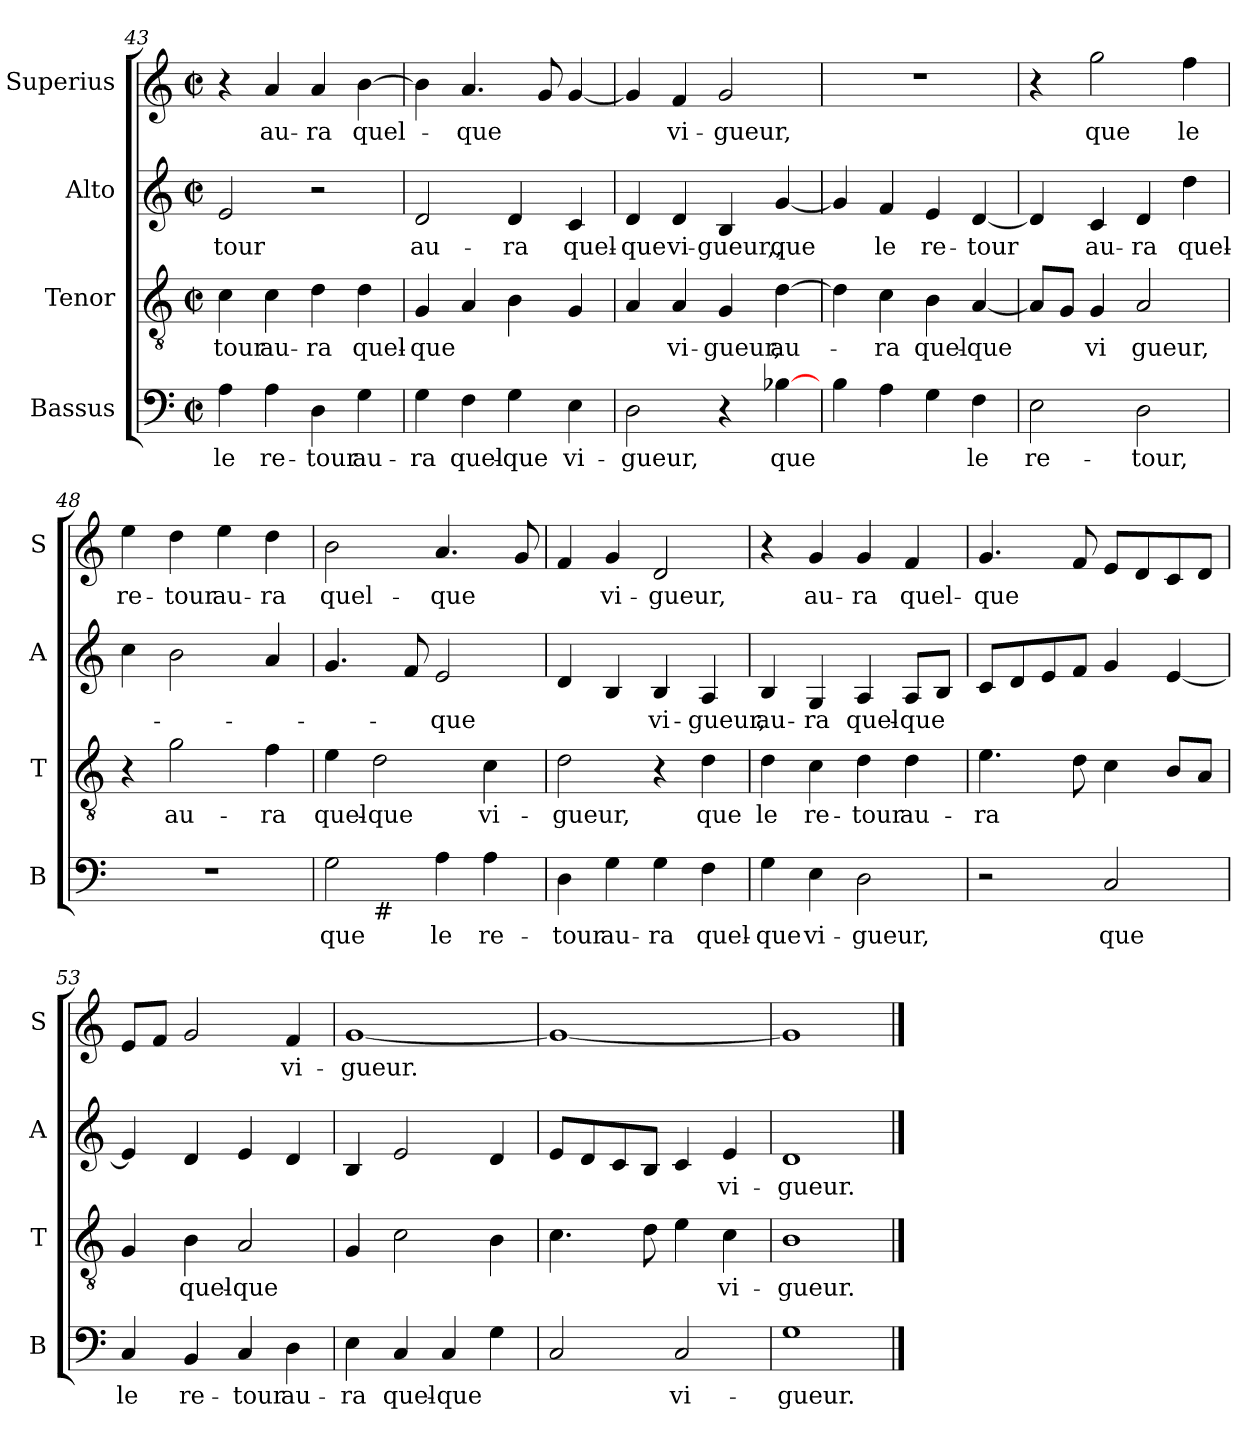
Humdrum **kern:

**kern	**text	**kern	**text	**kern	**text	**kern	**text
*part4	*part4	*part3	*part3	*part2	*part2	*part1	*part1
*staff4	*staff4	*staff3	*staff3	*staff2	*staff2	*staff1	*staff1
*I"Bassus	*	*I"Tenor	*	*I"Alto	*	*I"Superius	*
*I'B	*	*I'T	*	*I'A	*	*I'S	*
*clefF4	*	*clefGv2	*	*clefG2	*	*clefG2	*
*k[]	*	*k[]	*	*k[]	*	*k[]	*
*C:	*	*C:	*	*C:	*	*C:	*
*M2/2	*	*M2/2	*	*M2/2	*	*M2/2	*
*met(c|)	*	*met(c|)	*	*met(c|)	*	*met(c|)	*
=43	=43	=43	=43	=43	=43	=43	=43
4A\	le	4c\	-tour	2e/	-tour	4r	.
4A\	re-	4c\	au-	.	.	4a/	au-
4D\	-tour	4d\	-ra	2r	.	4a/	-ra
4G\	au-	4d\	quel-	.	.	[4b\	quel-
=44	=44	=44	=44	=44	=44	=44	=44
4G\	-ra	4G/	-que	2d/	au-	4b\]	.
4F\	quel-	4A/	.	.	.	4.a/	-que
4G\	-que	4B\	.	4d/	-ra	.	.
.	.	.	.	.	.	8g/	.
4E\	vi-	4G/	.	4c/	quel-	[4g/	.
=45	=45	=45	=45	=45	=45	=45	=45
2D\	-gueur,	4A/	.	4d/	-que	4g/]	.
.	.	4A/	vi-	4d/	vi-	4f/	vi-
4r	.	4G/	-gueur,	4B/	-gueur,,	2g/	-gueur,
[4B-X\	que	[4d\	au-	[4g/	que	.	.
=46	=46	=46	=46	=46	=46	=46	=46
4B\	.	4d\]	.	4g/]	.	1r	.
4A\	.	4c\	-ra	4f/	le	.	.
4G\	.	4B\	quel-	4e/	re-	.	.
4F\	le	[4A/	-que	[4d/	-tour	.	.
!!LO:PB:g=z
=47	=47	=47	=47	=47	=47	=47	=47
2E\	re-	8A/L]	.	4d/]	.	4r	.
.	.	8G/J	.	.	.	.	.
.	.	4G/	vi	4c/	au-	2gg\	que
2D\	-tour,	2A/	gueur,	4d/	-ra	.	.
.	.	.	.	4dd\	quel-	4ff\	le
=48	=48	=48	=48	=48	=48	=48	=48
1r	.	4r	.	4cc\	.	4ee\	re-
.	.	2g\	au-	2b\	.	4dd\	-tour
.	.	.	.	.	.	4ee\	au-
.	.	4f\	-ra	4a/	.	4dd\	-ra
=49	=49	=49	=49	=49	=49	=49	=49
*^	*	*	*	*	*	*	*
2G\	4ryy	que	4e\	quel-	4.g/	.	2b\	quel-
!	!LO:TX:b:t=#	!	!	!	!	!	!	!
.	2.ryy	.	2d\	-que	.	.	.	.
.	.	.	.	.	8f/	.	.	.
4A\	.	le	.	.	2e/	-que	4.a/	-que
4A\	.	re-	4c\	vi-	.	.	.	.
.	.	.	.	.	.	.	8g/	.
*v	*v	*	*	*	*	*	*	*
=50	=50	=50	=50	=50	=50	=50	=50
4D\	-tour	2d\	-gueur,	4d/	.	4f/	.
4G\	au-	.	.	4B/	.	4g/	vi-
4G\	-ra	4r	.	4B/	vi-	2d/	-gueur,
4F\	quel-	4d\	que	4A/	-gueur,	.	.
=51	=51	=51	=51	=51	=51	=51	=51
4G\	-que	4d\	le	4B/	au-	4r	.
4E\	vi-	4c\	re-	4G/	-ra	4g/	au-
2D\	-gueur,	4d\	-tour	4A/	quel-	4g/	-ra
.	.	4d\	au-	8A/L	-que	4f/	quel-
.	.	.	.	8B/J	.	.	.
!!LO:LB:g=z
=52	=52	=52	=52	=52	=52	=52	=52
2r	.	4.e\	-ra	8c/L	.	4.g/	-que
.	.	.	.	8d/	.	.	.
.	.	.	.	8e/	.	.	.
.	.	8d\	.	8f/J	.	8f/	.
2C/	que	4c\	.	4g/	.	8e/L	.
.	.	.	.	.	.	8d/	.
.	.	8B/L	.	[4e/	.	8c/	.
.	.	8A/J	.	.	.	8d/J	.
=53	=53	=53	=53	=53	=53	=53	=53
4C/	le	4G/	.	4e/]	.	8e/L	.
.	.	.	.	.	.	8f/J	.
4BB/	re-	4B\	quel-	4d/	.	2g/	.
4C/	-tour	2A/	-que	4e/	.	.	.
4D\	au-	.	.	4d/	.	4f/	vi-
=54	=54	=54	=54	=54	=54	=54	=54
4E\	-ra	4G/	.	4B/	.	[1g	-gueur.
4C/	quel-	2c\	.	2e/	.	.	.
4C/	-que	.	.	.	.	.	.
4G\	.	4B\	.	4d/	.	.	.
=55	=55	=55	=55	=55	=55	=55	=55
2C/	.	4.c\	.	8e/L	.	1g_	.
.	.	.	.	8d/	.	.	.
.	.	.	.	8c/	.	.	.
.	.	8d\	.	8B/J	.	.	.
2C/	vi-	4e\	.	4c/	.	.	.
.	.	4c\	vi-	4e/	vi-	.	.
=56	=56	=56	=56	=56	=56	=56	=56
1G	-gueur.	1B	-gueur.	1d	-gueur.	1g]	.
==	==	==	==	==	==	==	==
*-	*-	*-	*-	*-	*-	*-	*-
